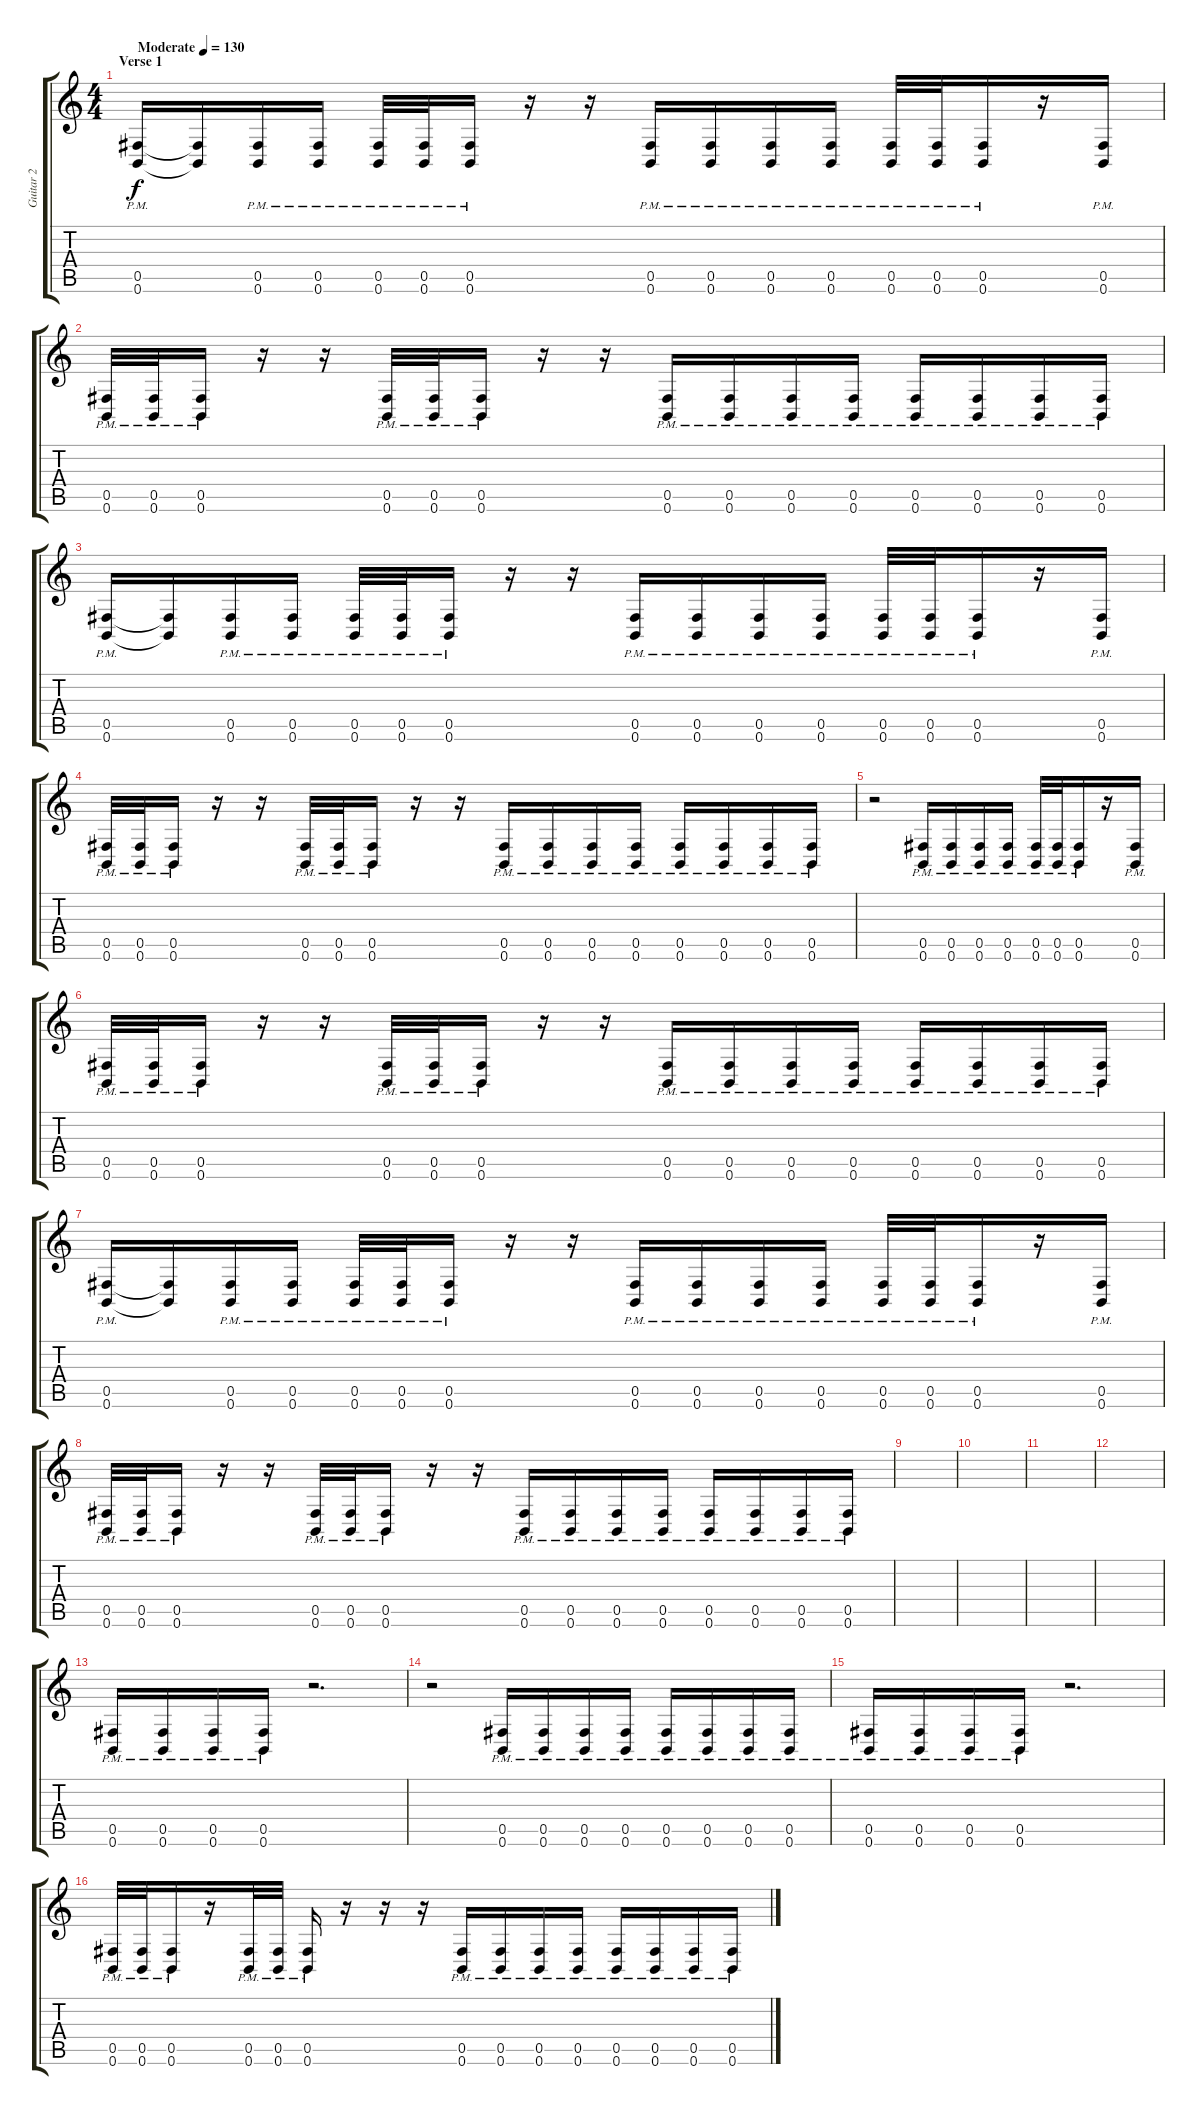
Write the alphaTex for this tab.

\track ("Guitar 2" "Guitar 2") {instrument distortionguitar}
\staff {score tabs}
\tuning (Db4 Ab3 E3 B2 Gb2 B1) {hide}
\ts (4 4)
\section ("" "Verse 1")
\tempo (130 "Moderate")
\clef g2
\ks c
(0.5{pm} 0.6{pm}).16{dy f instrument distortionguitar} (0.5{t} 0.6{t}).16 (0.5{pm} 0.6{pm}).16 (0.5{pm} 0.6{pm}).16 (0.5{pm} 0.6{pm}).32 (0.5{pm} 0.6{pm}).32 (0.5{pm} 0.6{pm}).16 r.16 r.16 (0.5{pm} 0.6{pm}).16 (0.5{pm} 0.6{pm}).16 (0.5{pm} 0.6{pm}).16 (0.5{pm} 0.6{pm}).16 (0.5{pm} 0.6{pm}).32 (0.5{pm} 0.6{pm}).32 (0.5{pm} 0.6{pm}).16 r.16 (0.5{pm} 0.6{pm}).16 |
(0.5{pm} 0.6{pm}).32 (0.5{pm} 0.6{pm}).32 (0.5{pm} 0.6{pm}).16 r.16 r.16 (0.5{pm} 0.6{pm}).32 (0.5{pm} 0.6{pm}).32 (0.5{pm} 0.6{pm}).16 r.16 r.16 (0.5{pm} 0.6{pm}).16 (0.5{pm} 0.6{pm}).16 (0.5{pm} 0.6{pm}).16 (0.5{pm} 0.6{pm}).16 (0.5{pm} 0.6{pm}).16 (0.5{pm} 0.6{pm}).16 (0.5{pm} 0.6{pm}).16 (0.5{pm} 0.6{pm}).16 |
(0.5{pm} 0.6{pm}).16 (0.5{t} 0.6{t}).16 (0.5{pm} 0.6{pm}).16 (0.5{pm} 0.6{pm}).16 (0.5{pm} 0.6{pm}).32 (0.5{pm} 0.6{pm}).32 (0.5{pm} 0.6{pm}).16 r.16 r.16 (0.5{pm} 0.6{pm}).16 (0.5{pm} 0.6{pm}).16 (0.5{pm} 0.6{pm}).16 (0.5{pm} 0.6{pm}).16 (0.5{pm} 0.6{pm}).32 (0.5{pm} 0.6{pm}).32 (0.5{pm} 0.6{pm}).16 r.16 (0.5{pm} 0.6{pm}).16 |
(0.5{pm} 0.6{pm}).32 (0.5{pm} 0.6{pm}).32 (0.5{pm} 0.6{pm}).16 r.16 r.16 (0.5{pm} 0.6{pm}).32 (0.5{pm} 0.6{pm}).32 (0.5{pm} 0.6{pm}).16 r.16 r.16 (0.5{pm} 0.6{pm}).16 (0.5{pm} 0.6{pm}).16 (0.5{pm} 0.6{pm}).16 (0.5{pm} 0.6{pm}).16 (0.5{pm} 0.6{pm}).16 (0.5{pm} 0.6{pm}).16 (0.5{pm} 0.6{pm}).16 (0.5{pm} 0.6{pm}).16 |
r.2 (0.5{pm} 0.6{pm}).16 (0.5{pm} 0.6{pm}).16 (0.5{pm} 0.6{pm}).16 (0.5{pm} 0.6{pm}).16 (0.5{pm} 0.6{pm}).32 (0.5{pm} 0.6{pm}).32 (0.5{pm} 0.6{pm}).16 r.16 (0.5{pm} 0.6{pm}).16 |
(0.5{pm} 0.6{pm}).32 (0.5{pm} 0.6{pm}).32 (0.5{pm} 0.6{pm}).16 r.16 r.16 (0.5{pm} 0.6{pm}).32 (0.5{pm} 0.6{pm}).32 (0.5{pm} 0.6{pm}).16 r.16 r.16 (0.5{pm} 0.6{pm}).16 (0.5{pm} 0.6{pm}).16 (0.5{pm} 0.6{pm}).16 (0.5{pm} 0.6{pm}).16 (0.5{pm} 0.6{pm}).16 (0.5{pm} 0.6{pm}).16 (0.5{pm} 0.6{pm}).16 (0.5{pm} 0.6{pm}).16 |
(0.5{pm} 0.6{pm}).16 (0.5{t} 0.6{t}).16 (0.5{pm} 0.6{pm}).16 (0.5{pm} 0.6{pm}).16 (0.5{pm} 0.6{pm}).32 (0.5{pm} 0.6{pm}).32 (0.5{pm} 0.6{pm}).16 r.16 r.16 (0.5{pm} 0.6{pm}).16 (0.5{pm} 0.6{pm}).16 (0.5{pm} 0.6{pm}).16 (0.5{pm} 0.6{pm}).16 (0.5{pm} 0.6{pm}).32 (0.5{pm} 0.6{pm}).32 (0.5{pm} 0.6{pm}).16 r.16 (0.5{pm} 0.6{pm}).16 |
(0.5{pm} 0.6{pm}).32 (0.5{pm} 0.6{pm}).32 (0.5{pm} 0.6{pm}).16 r.16 r.16 (0.5{pm} 0.6{pm}).32 (0.5{pm} 0.6{pm}).32 (0.5{pm} 0.6{pm}).16 r.16 r.16 (0.5{pm} 0.6{pm}).16 (0.5{pm} 0.6{pm}).16 (0.5{pm} 0.6{pm}).16 (0.5{pm} 0.6{pm}).16 (0.5{pm} 0.6{pm}).16 (0.5{pm} 0.6{pm}).16 (0.5{pm} 0.6{pm}).16 (0.5{pm} 0.6{pm}).16 |
|
|
|
|
(0.5{pm} 0.6{pm}).16 (0.5{pm} 0.6{pm}).16 (0.5{pm} 0.6{pm}).16 (0.5{pm} 0.6{pm}).16 r.2{d} |
r.2 (0.5{pm} 0.6{pm}).16 (0.5{pm} 0.6{pm}).16 (0.5{pm} 0.6{pm}).16 (0.5{pm} 0.6{pm}).16 (0.5{pm} 0.6{pm}).16 (0.5{pm} 0.6{pm}).16 (0.5{pm} 0.6{pm}).16 (0.5{pm} 0.6{pm}).16 |
(0.5{pm} 0.6{pm}).16 (0.5{pm} 0.6{pm}).16 (0.5{pm} 0.6{pm}).16 (0.5{pm} 0.6{pm}).16 r.2{d} |
(0.5{pm} 0.6{pm}).32 (0.5{pm} 0.6{pm}).32 (0.5{pm} 0.6{pm}).16 r.16 (0.5{pm} 0.6{pm}).32 (0.5{pm} 0.6{pm}).32 (0.5{pm} 0.6{pm}).16 r.16 r.16 r.16 (0.5{pm} 0.6{pm}).16 (0.5{pm} 0.6{pm}).16 (0.5{pm} 0.6{pm}).16 (0.5{pm} 0.6{pm}).16 (0.5{pm} 0.6{pm}).16 (0.5{pm} 0.6{pm}).16 (0.5{pm} 0.6{pm}).16 (0.5{pm} 0.6{pm}).16
